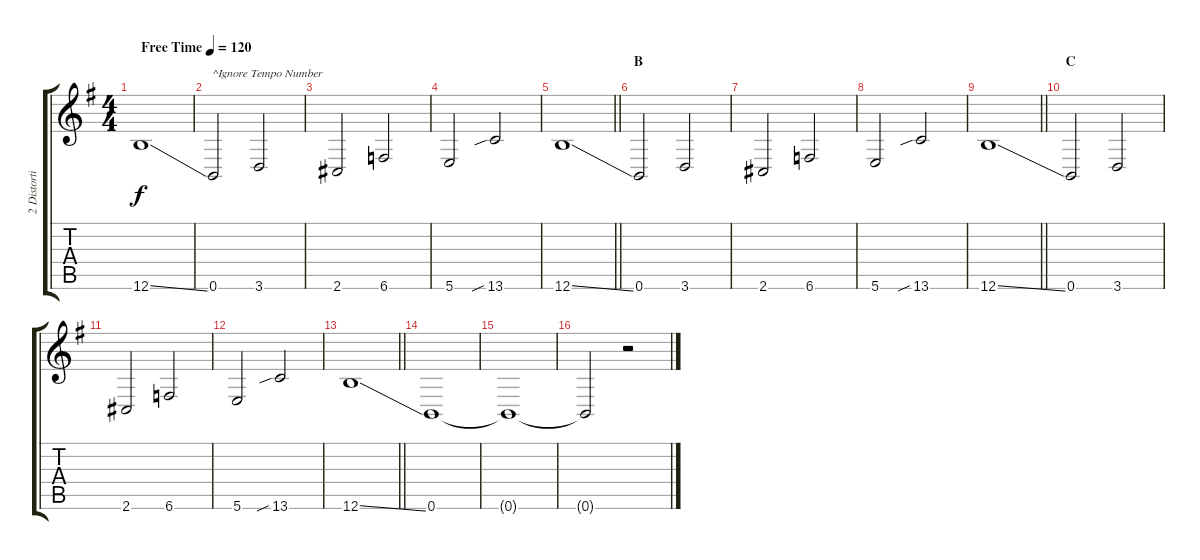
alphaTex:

\track ("2 Distortion Guitars w/Bow" "2 Distorti") {instrument distortionguitar}
\staff {score tabs}
\tuning (B3 Gb3 D3 A2 E2 B1) {hide}
\ts (4 4)
\tempo (120 "Free Time")
\clef g2
\ks g
12.6{ss}.1{dy f instrument distortionguitar} |
0.6.2{txt "^Ignore Tempo Number"} 3.6.2 |
2.6.2 6.6.2 |
5.6.2 13.6{sib}.2 |
\barLineRight lightlight
12.6{ss}.1 |
\section ("" "B")
0.6.2 3.6.2 |
2.6.2 6.6.2 |
5.6.2 13.6{sib}.2 |
\barLineRight lightlight
12.6{ss}.1 |
\section ("" "C")
0.6.2 3.6.2 |
2.6.2 6.6.2 |
5.6.2 13.6{sib}.2 |
\barLineRight lightlight
12.6{ss}.1 |
0.6.1 |
0.6{t}.1 |
0.6{t}.2 r.2
